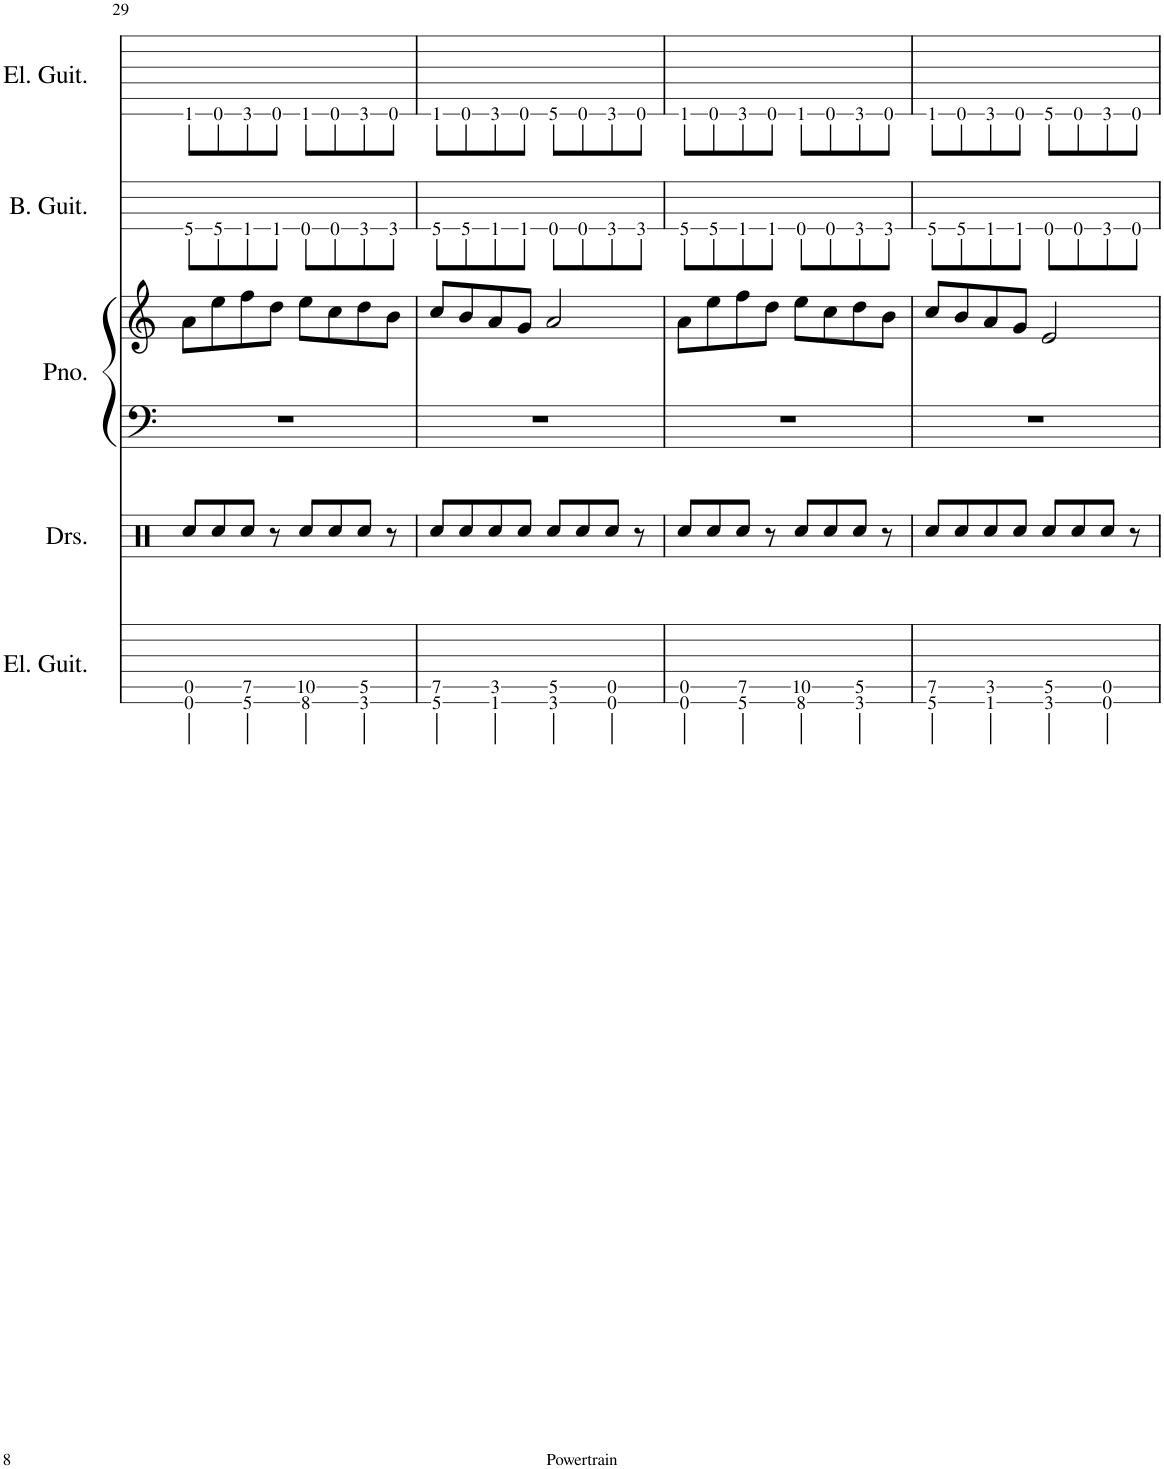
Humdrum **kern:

**kern	**kern	**kern	**kern	**kern	**kern
*part5	*part4	*part3	*part3	*part2	*part1
*staff6	*staff5	*staff4	*staff3	*staff2	*staff1
*I"Electric Guitar	*I"Drumset	*I"Piano	*	*I"Bass Guitar	*I"Electric Guitar
*I'El. Guit.	*I'Drs.	*I'Pno.	*	*I'B. Guit.	*I'El. Guit.
!!LO:PB:g=z
*	*clefX	*clefF4	*clefG2	*	*
*k[]	*k[]	*k[]	*k[]	*k[]	*k[]
*M4/4	*M4/4	*M4/4	*M4/4	*M4/4	*M4/4
=29	=29	=29	=29	=29	=29
4EE\ 4AA\	8Rcc/L	1r	8a\L	8AAA\L	8FF\L
.	8Rcc/	.	8ee\	8AAA\	8EE\
4AA\ 4E\	8Rcc/J	.	8ff\	8FFF\	8GG\
.	8r	.	8dd\J	8FFF\J	8EE\J
4C\ 4G\	8Rcc/L	.	8ee\L	8EEE\L	8FF\L
.	8Rcc/	.	8cc\	8EEE\	8EE\
4GG\ 4D\	8Rcc/J	.	8dd\	8GGG\	8GG\
.	8r	.	8b\J	8GGG\J	8EE\J
=30	=30	=30	=30	=30	=30
4AA\ 4E\	8Rcc/L	1r	8cc/L	8AAA\L	8FF\L
.	8Rcc/	.	8b/	8AAA\	8EE\
4FF\ 4C\	8Rcc/	.	8a/	8FFF\	8GG\
.	8Rcc/J	.	8g/J	8FFF\J	8EE\J
4GG\ 4D\	8Rcc/L	.	2a/	8EEE\L	8AA\L
.	8Rcc/	.	.	8EEE\	8EE\
4EE\ 4AA\	8Rcc/J	.	.	8GGG\	8GG\
.	8r	.	.	8GGG\J	8EE\J
=31	=31	=31	=31	=31	=31
4EE\ 4AA\	8Rcc/L	1r	8a\L	8AAA\L	8FF\L
.	8Rcc/	.	8ee\	8AAA\	8EE\
4AA\ 4E\	8Rcc/J	.	8ff\	8FFF\	8GG\
.	8r	.	8dd\J	8FFF\J	8EE\J
4C\ 4G\	8Rcc/L	.	8ee\L	8EEE\L	8FF\L
.	8Rcc/	.	8cc\	8EEE\	8EE\
4GG\ 4D\	8Rcc/J	.	8dd\	8GGG\	8GG\
.	8r	.	8b\J	8GGG\J	8EE\J
=32	=32	=32	=32	=32	=32
4AA\ 4E\	8Rcc/L	1r	8cc/L	8AAA\L	8FF\L
.	8Rcc/	.	8b/	8AAA\	8EE\
4FF\ 4C\	8Rcc/	.	8a/	8FFF\	8GG\
.	8Rcc/J	.	8g/J	8FFF\J	8EE\J
4GG\ 4D\	8Rcc/L	.	2e/	8EEE\L	8AA\L
.	8Rcc/	.	.	8EEE\	8EE\
4EE\ 4AA\	8Rcc/J	.	.	8GGG\	8GG\
.	8r	.	.	8EEE\J	8EE\J
=	=	=	=	=	=
*-	*-	*-	*-	*-	*-
